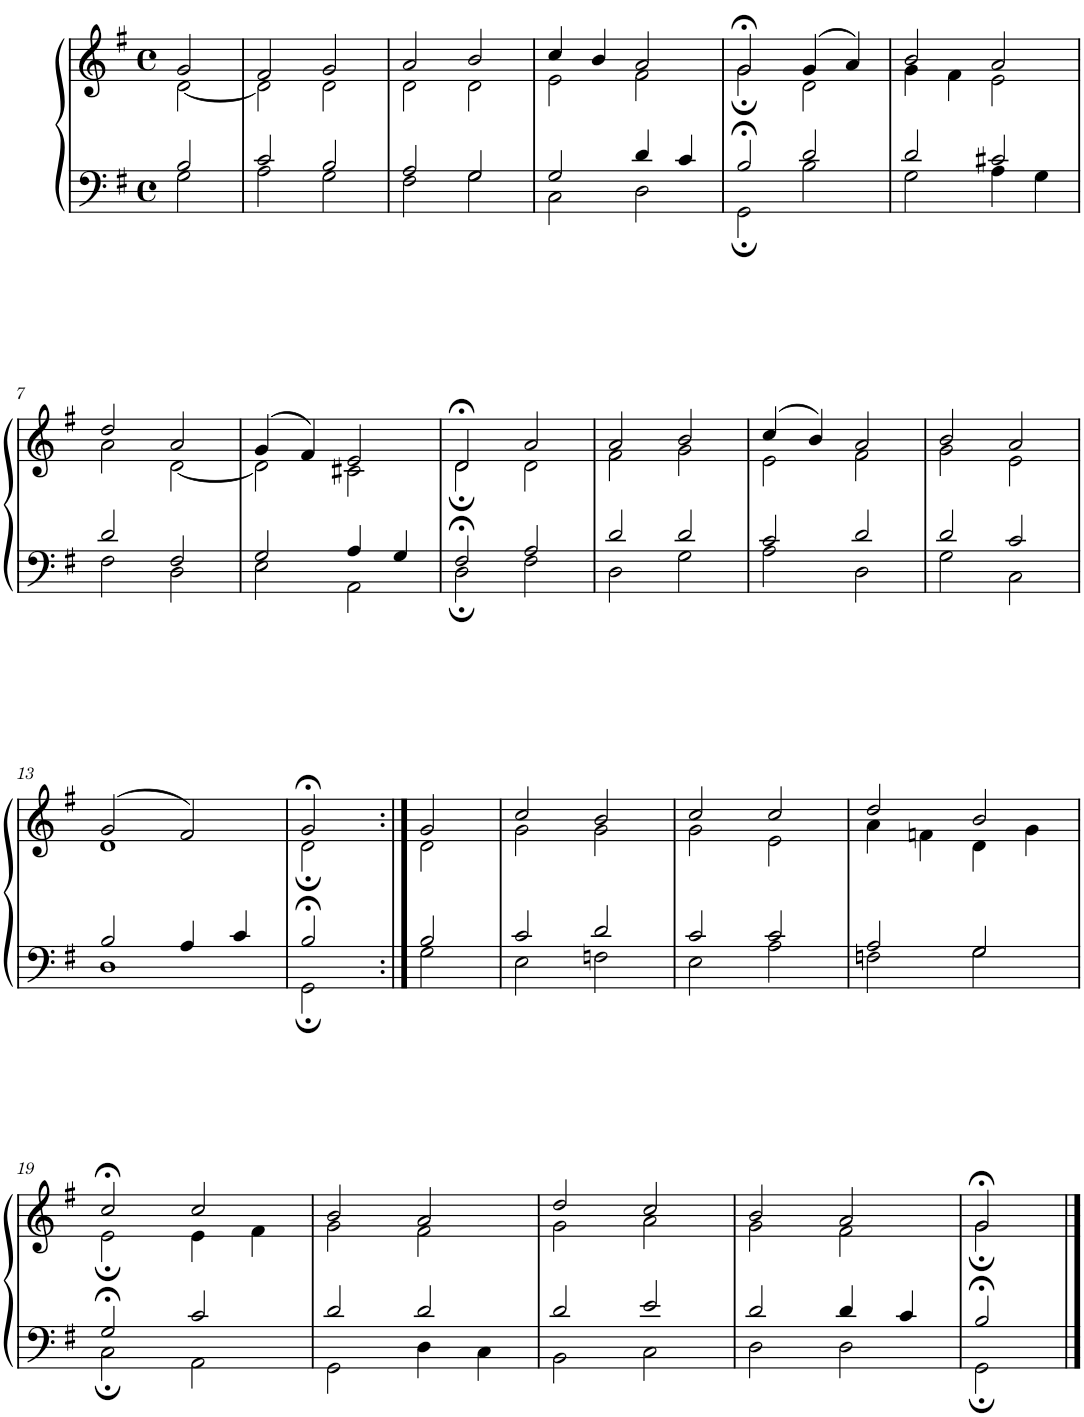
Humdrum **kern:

**kern	**kern
*part1	*part1
*staff2	*staff1
*I"Piano	*
*I'Pno.	*
*clefF4	*clefG2
*k[f#]	*k[f#]
*M4/4	*M4/4
*met(c)	*met(c)
=1	=1
*^	*^
2B/	2G\	2g/	[2d\
=2	=2	=2	=2
2c/	2A\	2f#/	2d\]
2B/	2G\	2g/	2d\
=3	=3	=3	=3
2A/	2F#\	2a/	2d\
2G/	2G\	2b/	2d\
=4	=4	=4	=4
2G/	2C\	4cc/	2e\
.	.	4b/	.
4d/	2D\	2a/	2f#\
4c/	.	.	.
=5	=5	=5	=5
2B;</	2GG;\	2g;</	2g;\
2d/	2B\	(4g/	2d\
.	.	4a/)	.
=6	=6	=6	=6
2d/	2G\	2b/	4g\
.	.	.	4f#\
2c#X/	4A\	2a/	2e\
.	4G\	.	.
!!LO:LB:g=z	!!
=7	=7	=7	=7
2d/	2F#\	2dd/	2a\
2F#/	2D\	2a/	[2d\
=8	=8	=8	=8
2G/	2E\	(4g/	2d\]
.	.	4f#/)	.
4A/	2AA\	2e/	2c#X\
4G/	.	.	.
=9	=9	=9	=9
2F#;</	2D;\	2d;</	2d;\
2A/	2F#\	2a/	2d\
=10	=10	=10	=10
2d/	2D\	2a/	2f#\
2d/	2G\	2b/	2g\
=11	=11	=11	=11
2c/	2A\	(4cc/	2e\
.	.	4b/)	.
2d/	2D\	2a/	2f#\
=12	=12	=12	=12
2d/	2G\	2b/	2g\
2c/	2C\	2a/	2e\
!!LO:LB:g=z	!!
=13	=13	=13	=13
2B/	1D	(2g/	1d
4A/	.	2f#/)	.
4c/	.	.	.
=14	=14	=14	=14
2B;</	2GG;\	2g;</	2d;\
=15:|!	=15:|!	=15:|!	=15:|!
2B/	2G\	2g/	2d\
=16	=16	=16	=16
2c/	2E\	2cc/	2g\
2d/	2Fn\	2b/	2g\
=17	=17	=17	=17
2c/	2E\	2cc/	2g\
2c/	2A\	2cc/	2e\
=18	=18	=18	=18
2A/	2Fn\	2dd/	4a\
.	.	.	4fn\
2G/	2G\	2b/	4d\
.	.	.	4g\
!!LO:LB:g=z	!!
=19	=19	=19	=19
2G;</	2C;\	2cc;</	2e;\
2c/	2AA\	2cc/	4e\
.	.	.	4f#\
=20	=20	=20	=20
2d/	2GG\	2b/	2g\
2d/	4D\	2a/	2f#\
.	4C\	.	.
=21	=21	=21	=21
2d/	2BB\	2dd/	2g\
2e/	2C\	2cc/	2a\
=22	=22	=22	=22
2d/	2D\	2b/	2g\
4d/	2D\	2a/	2f#\
4c/	.	.	.
=23	=23	=23	=23
2B;</	2GG;\	2g;</	2g;\
*v	*v	*	*
*	*v	*v
==	==
*-	*-
